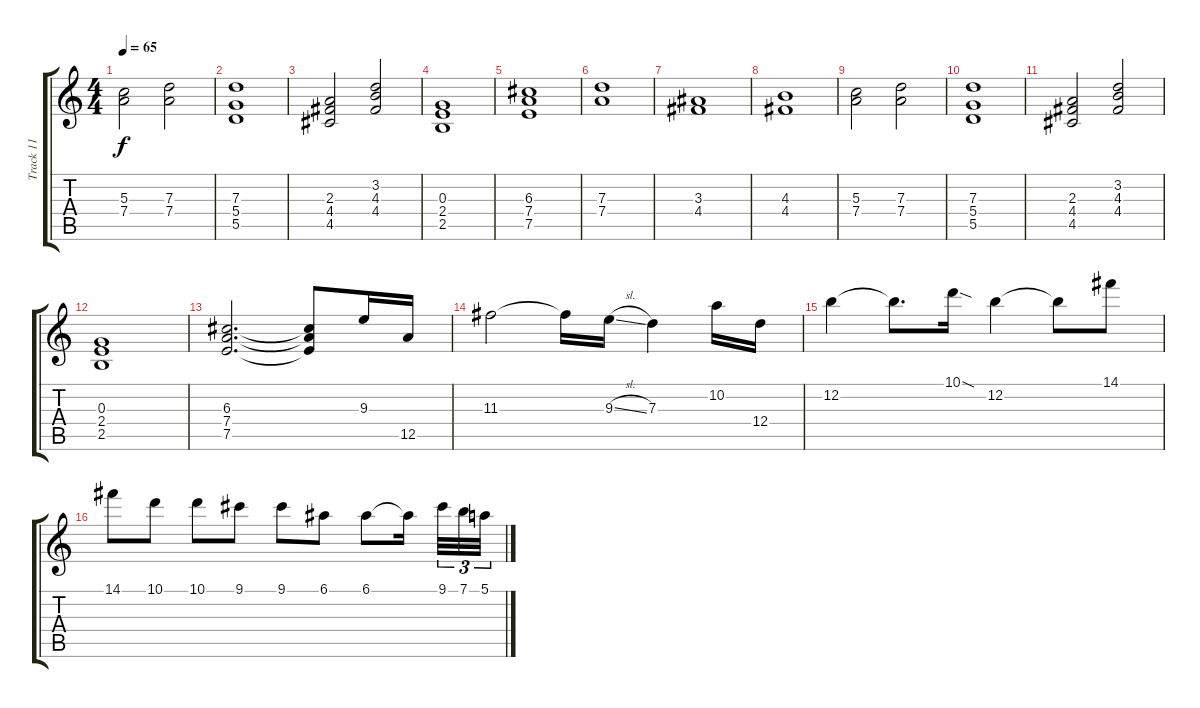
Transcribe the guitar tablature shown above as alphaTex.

\track ("Track 11" "Track 11") {instrument distortionguitar}
\staff {score tabs}
\tuning (E4 B3 G3 D3 A2 E2) {hide}
\ts (4 4)
\tempo 65
\clef g2
\ks c
(5.3 7.4).2{dy f} (7.3 7.4).2 |
(7.3 5.4 5.5).1 |
(2.3 4.4 4.5).2 (3.2 4.3 4.4).2 |
(0.3 2.4 2.5).1 |
(6.3 7.4 7.5).1 |
(7.3 7.4).1 |
(3.3 4.4).1 |
(4.3 4.4).1 |
(5.3 7.4).2 (7.3 7.4).2 |
(7.3 5.4 5.5).1 |
(2.3 4.4 4.5).2 (3.2 4.3 4.4).2 |
(0.3 2.4 2.5).1 |
(6.3 7.4 7.5).2{d} (6.3{t} 7.4{t} 7.5{t}).8 9.3.16{volume 16} 12.5.16 |
11.3.2{volume 11} 11.3{t}.16 9.3{sl}.16 7.3.4 10.2.16 12.4.16 |
12.2.4 12.2{t}.8{d} 10.1{sod}.16 12.2.4 12.2{t}.8 14.1.8 |
14.1.8 10.1.8 10.1.8 9.1.8 9.1.8 6.1.8 6.1.8 6.1{t}.16{beam splitsecondary} 9.1.32{tu (3 2)} 7.1.32{tu (3 2)} 5.1.32{tu (3 2)}
